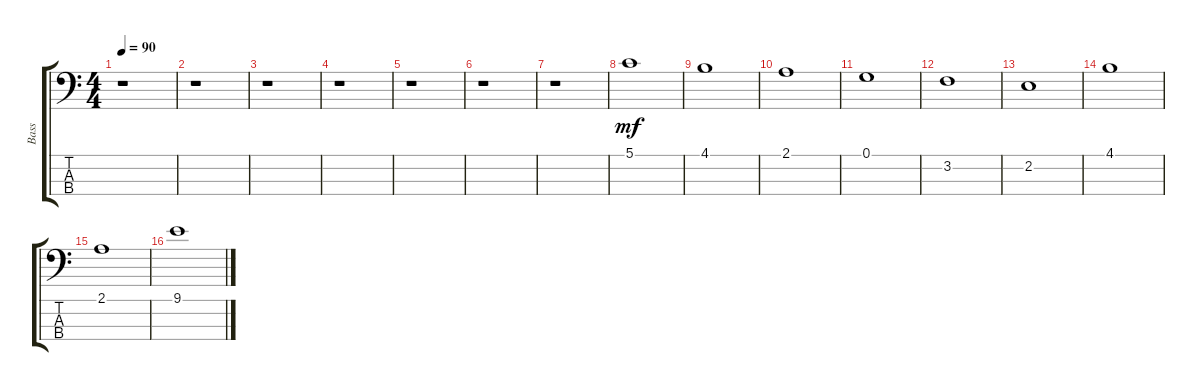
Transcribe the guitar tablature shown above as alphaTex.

\track ("Bass" "Bass") {instrument electricbassfinger}
\staff {score tabs}
\tuning (G2 D2 A1 E1) {hide}
\ts (4 4)
\tempo 90
\clef f4
\ks c
r.1{dy mf} |
r.1 |
r.1 |
r.1 |
r.1 |
r.1 |
r.1 |
5.1.1 |
4.1.1 |
2.1.1 |
0.1.1 |
3.2.1 |
2.2.1 |
4.1.1 |
2.1.1 |
9.1.1
